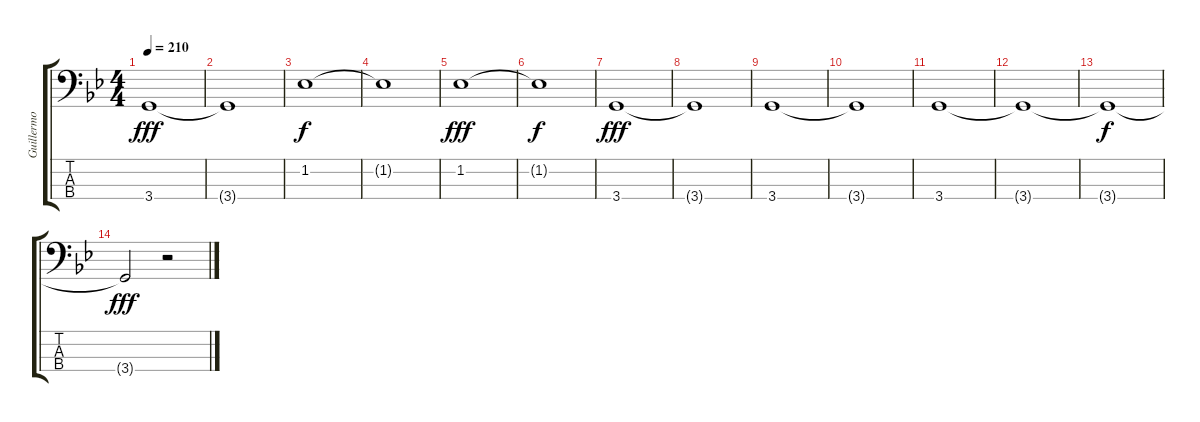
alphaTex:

\track ("Guillermo Sanchez" "Guillermo ") {instrument electricbassfinger}
\staff {score tabs}
\tuning (G2 D2 A1 E1) {hide}
\ts (4 4)
\tempo 210
\clef f4
\ks gminor
3.4.1{dy fff} |
3.4{t}.1 |
1.2.1{dy f} |
1.2{t}.1 |
1.2.1{dy fff} |
1.2{t}.1{dy f} |
3.4.1{dy fff} |
3.4{t}.1 |
3.4.1 |
3.4{t}.1 |
3.4.1 |
3.4{t}.1 |
3.4{t}.1{dy f volume 0} |
3.4{t}.2{dy fff} r.2
